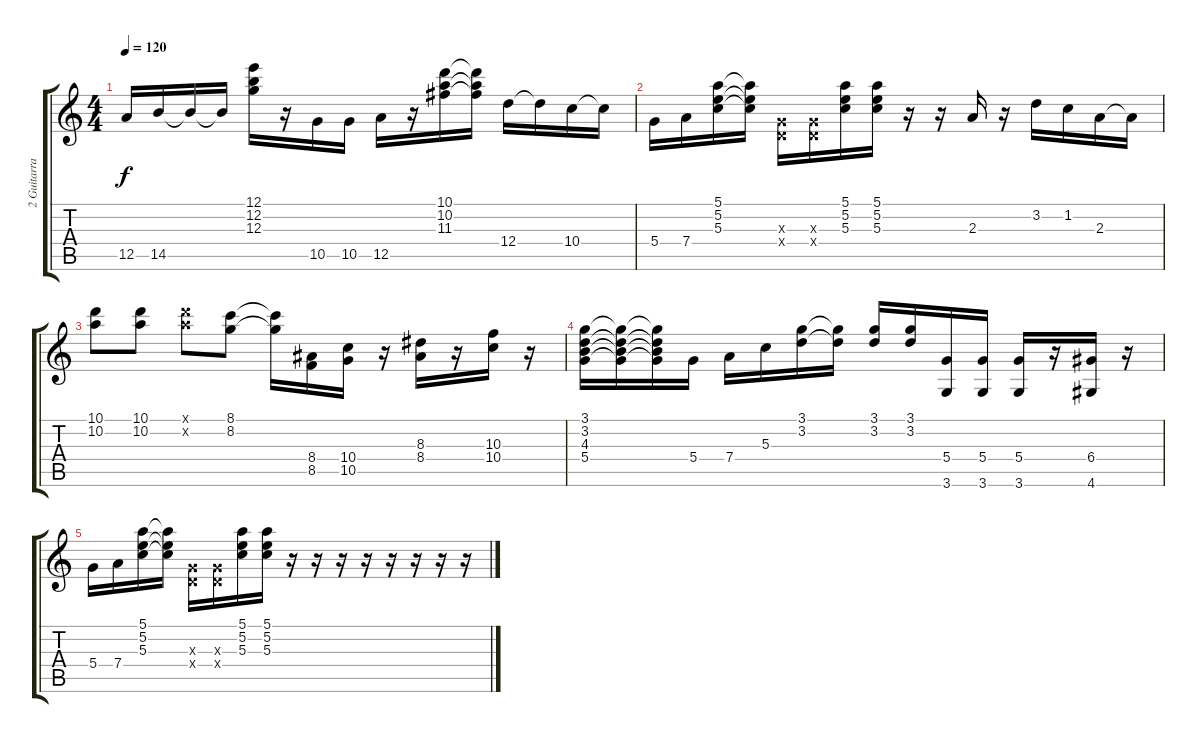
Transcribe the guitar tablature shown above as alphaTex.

\track ("2 Guitarra" "2 Guitarra") {instrument electricguitarclean}
\staff {score tabs}
\tuning (E4 B3 G3 D3 A2 E2) {hide}
\ts (4 4)
\tempo 120
\clef g2
\ks c
12.5.16{dy f} 14.5.16 14.5{t}.16 14.5{t}.16 (12.1 12.2 12.3).16 r.16 10.5.16 10.5.16 12.5.16 r.16 (10.1 10.2 11.3).16 (10.1{t} 10.2{t} 11.3{t}).16 12.4.16 12.4{t}.16 10.4.16 10.4{t}.16 |
5.4.16 7.4.16 (5.1 5.2 5.3).16 (5.1{t} 5.2{t} 5.3{t}).16 (0.3{x} 0.4{x}).16 (0.3{x} 0.4{x}).16 (5.1 5.2 5.3).16 (5.1 5.2 5.3).16 r.16 r.16 2.3.16 r.16 3.2.16 1.2.16 2.3.16 2.3{t}.16 |
(10.1 10.2).8 (10.1 10.2).8 (10.1{x} 10.2{x}).8 (8.1 8.2).8 (8.1{t} 8.2{t}).16 (8.4 8.5).16 (10.4 10.5).16 r.16 (8.3 8.4).16 r.16 (10.3 10.4).16 r.16 |
(3.1 3.2 4.3 5.4).16 (3.1{t} 3.2{t} 4.3{t} 5.4{t}).16 (3.1{t} 3.2{t} 4.3{t} 5.4{t}).16 5.4.16 7.4.16 5.3.16 (3.1 3.2).16 (3.1{t} 3.2{t}).16 (3.1 3.2).16 (3.1 3.2).16 (5.4 3.6).16 (5.4 3.6).16 (5.4 3.6).16 r.16 (6.4 4.6).16 r.16 |
5.4.16 7.4.16 (5.1 5.2 5.3).16 (5.1{t} 5.2{t} 5.3{t}).16 (0.3{x} 0.4{x}).16 (0.3{x} 0.4{x}).16 (5.1 5.2 5.3).16 (5.1 5.2 5.3).16 r.16 r.16 r.16 r.16 r.16 r.16 r.16 r.16
